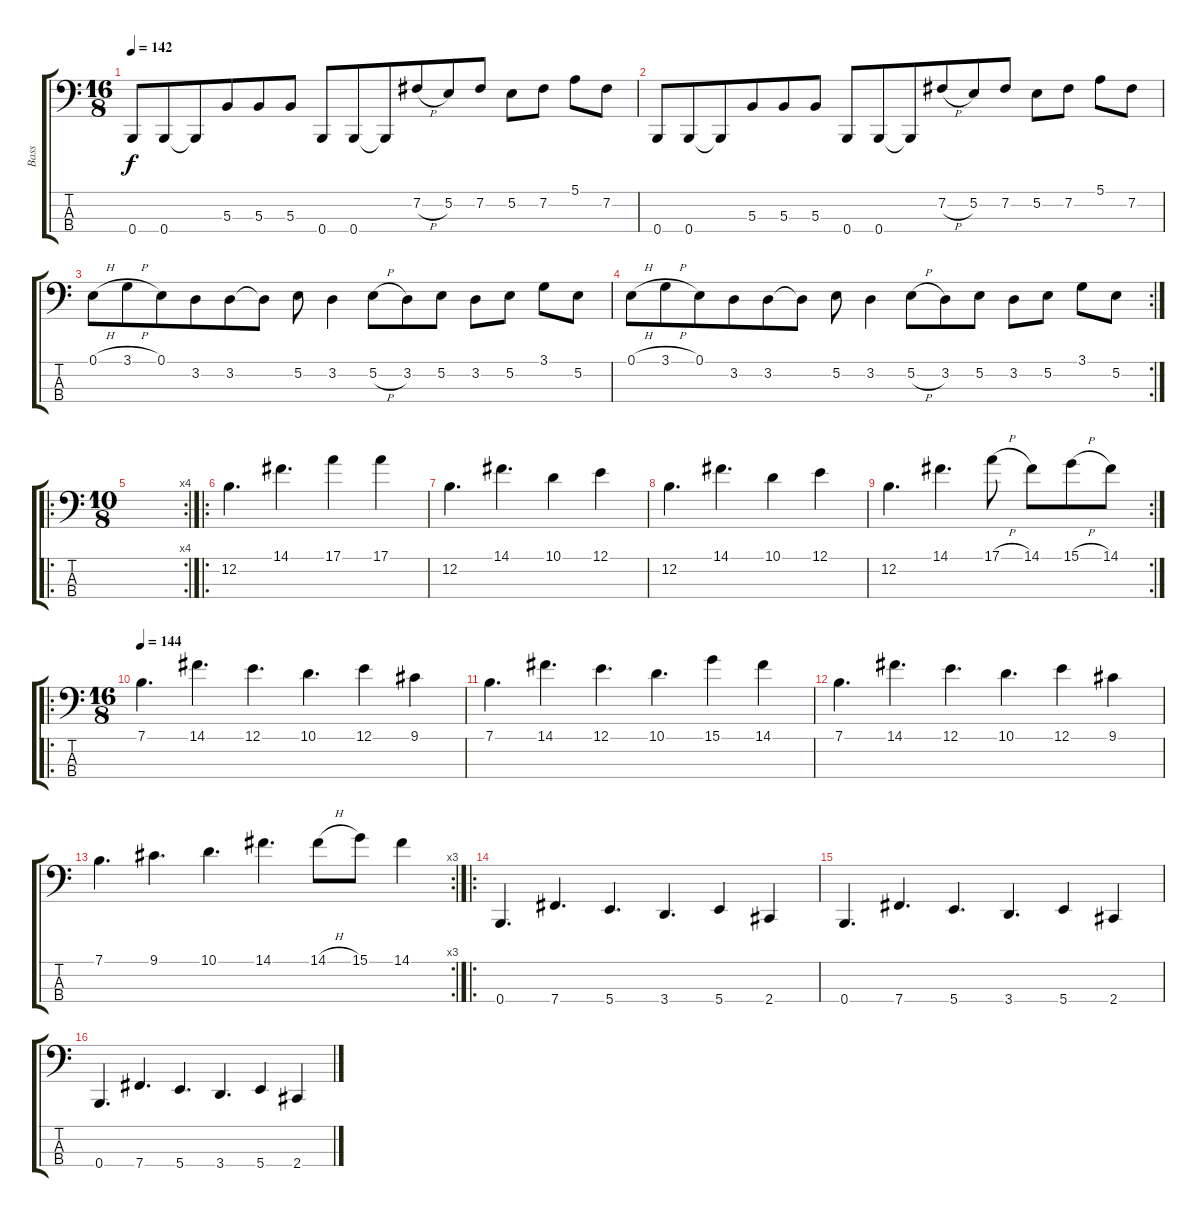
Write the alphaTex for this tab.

\track ("Bass" "Bass") {instrument electricbassfinger}
\staff {score tabs}
\tuning (E2 B1 Gb1 B0) {hide}
\ts (16 8)
\tempo 142
\clef f4
\ks c
0.4.8{dy f beam merge} 0.4.8{beam merge} 0.4{t}.8 5.3.8{beam merge} 5.3.8{beam merge} 5.3.8 0.4.8{beam merge} 0.4.8{beam merge} 0.4{t}.8 7.2{h}.8{beam merge} 5.2.8{beam merge} 7.2.8 5.2.8{beam merge} 7.2.8 5.1.8{beam merge} 7.2.8 |
0.4.8{beam merge} 0.4.8{beam merge} 0.4{t}.8 5.3.8{beam merge} 5.3.8{beam merge} 5.3.8 0.4.8{beam merge} 0.4.8{beam merge} 0.4{t}.8 7.2{h}.8{beam merge} 5.2.8{beam merge} 7.2.8 5.2.8{beam merge} 7.2.8 5.1.8{beam merge} 7.2.8 |
0.1{h}.8{beam merge} 3.1{h}.8{beam merge} 0.1.8 3.2.8{beam merge} 3.2.8{beam merge} 3.2{t}.8 5.2.8 3.2.4 5.2{h}.8{beam merge} 3.2.8{beam merge} 5.2.8 3.2.8{beam merge} 5.2.8 3.1.8{beam merge} 5.2.8 |
\rc 2
0.1{h}.8{beam merge} 3.1{h}.8{beam merge} 0.1.8 3.2.8{beam merge} 3.2.8{beam merge} 3.2{t}.8 5.2.8 3.2.4 5.2{h}.8{beam merge} 3.2.8{beam merge} 5.2.8 3.2.8{beam merge} 5.2.8 3.1.8{beam merge} 5.2.8 |
\ro
\rc 4
\ts (10 8)
|
\ro
12.2.4{d} 14.1.4{d} 17.1.4 17.1.4 |
12.2.4{d} 14.1.4{d} 10.1.4 12.1.4 |
12.2.4{d} 14.1.4{d} 10.1.4 12.1.4 |
\rc 2
12.2.4{d} 14.1.4{d} 17.1{h}.8 14.1.8 15.1{h}.8 14.1.8 |
\ro
\ts (16 8)
\tempo 144
7.1.4{d} 14.1.4{d} 12.1.4{d} 10.1.4{d} 12.1.4 9.1.4 |
7.1.4{d} 14.1.4{d} 12.1.4{d} 10.1.4{d} 15.1.4 14.1.4 |
7.1.4{d} 14.1.4{d} 12.1.4{d} 10.1.4{d} 12.1.4 9.1.4 |
\rc 3
7.1.4{d} 9.1.4{d} 10.1.4{d} 14.1.4{d} 14.1{h}.8 15.1.8 14.1.4 |
\ro
0.4.4{d} 7.4.4{d} 5.4.4{d} 3.4.4{d} 5.4.4 2.4.4 |
0.4.4{d} 7.4.4{d} 5.4.4{d} 3.4.4{d} 5.4.4 2.4.4 |
0.4.4{d} 7.4.4{d} 5.4.4{d} 3.4.4{d} 5.4.4 2.4.4
